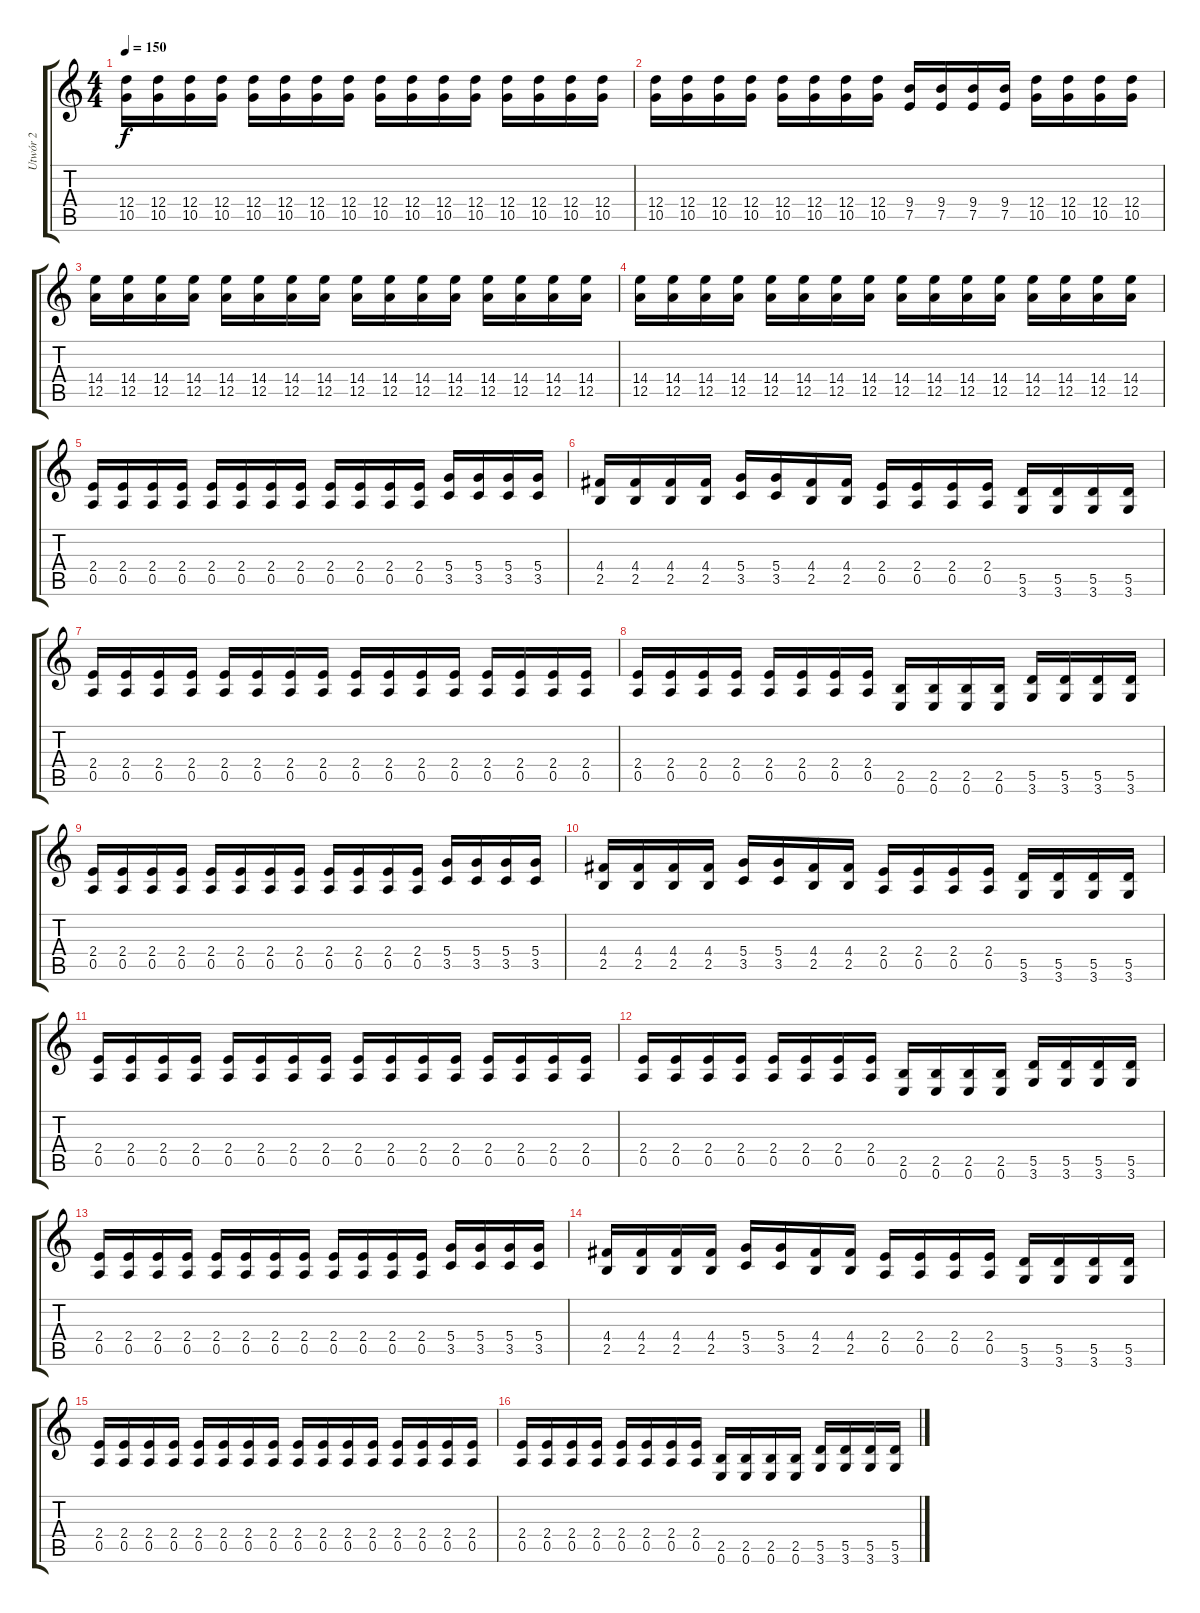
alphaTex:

\track ("Utwór 2" "Utwór 2") {instrument distortionguitar}
\staff {score tabs}
\tuning (E4 B3 G3 D3 A2 E2) {hide}
\ts (4 4)
\tempo 150
\clef g2
\ks c
(12.4 10.5).16{dy f} (12.4 10.5).16 (12.4 10.5).16 (12.4 10.5).16 (12.4 10.5).16 (12.4 10.5).16 (12.4 10.5).16 (12.4 10.5).16 (12.4 10.5).16 (12.4 10.5).16 (12.4 10.5).16 (12.4 10.5).16 (12.4 10.5).16 (12.4 10.5).16 (12.4 10.5).16 (12.4 10.5).16 |
(12.4 10.5).16 (12.4 10.5).16 (12.4 10.5).16 (12.4 10.5).16 (12.4 10.5).16 (12.4 10.5).16 (12.4 10.5).16 (12.4 10.5).16 (9.4 7.5).16 (9.4 7.5).16 (9.4 7.5).16 (9.4 7.5).16 (12.4 10.5).16 (12.4 10.5).16 (12.4 10.5).16 (12.4 10.5).16 |
(14.4 12.5).16 (14.4 12.5).16 (14.4 12.5).16 (14.4 12.5).16 (14.4 12.5).16 (14.4 12.5).16 (14.4 12.5).16 (14.4 12.5).16 (14.4 12.5).16 (14.4 12.5).16 (14.4 12.5).16 (14.4 12.5).16 (14.4 12.5).16 (14.4 12.5).16 (14.4 12.5).16 (14.4 12.5).16 |
(14.4 12.5).16 (14.4 12.5).16 (14.4 12.5).16 (14.4 12.5).16 (14.4 12.5).16 (14.4 12.5).16 (14.4 12.5).16 (14.4 12.5).16 (14.4 12.5).16 (14.4 12.5).16 (14.4 12.5).16 (14.4 12.5).16 (14.4 12.5).16 (14.4 12.5).16 (14.4 12.5).16 (14.4 12.5).16 |
(2.4 0.5).16 (2.4 0.5).16 (2.4 0.5).16 (2.4 0.5).16 (2.4 0.5).16 (2.4 0.5).16 (2.4 0.5).16 (2.4 0.5).16 (2.4 0.5).16 (2.4 0.5).16 (2.4 0.5).16 (2.4 0.5).16 (5.4 3.5).16 (5.4 3.5).16 (5.4 3.5).16 (5.4 3.5).16 |
(4.4 2.5).16 (4.4 2.5).16 (4.4 2.5).16 (4.4 2.5).16 (5.4 3.5).16 (5.4 3.5).16 (4.4 2.5).16 (4.4 2.5).16 (2.4 0.5).16 (2.4 0.5).16 (2.4 0.5).16 (2.4 0.5).16 (5.5 3.6).16 (5.5 3.6).16 (5.5 3.6).16 (5.5 3.6).16 |
(2.4 0.5).16 (2.4 0.5).16 (2.4 0.5).16 (2.4 0.5).16 (2.4 0.5).16 (2.4 0.5).16 (2.4 0.5).16 (2.4 0.5).16 (2.4 0.5).16 (2.4 0.5).16 (2.4 0.5).16 (2.4 0.5).16 (2.4 0.5).16 (2.4 0.5).16 (2.4 0.5).16 (2.4 0.5).16 |
(2.4 0.5).16 (2.4 0.5).16 (2.4 0.5).16 (2.4 0.5).16 (2.4 0.5).16 (2.4 0.5).16 (2.4 0.5).16 (2.4 0.5).16 (2.5 0.6).16 (2.5 0.6).16 (2.5 0.6).16 (2.5 0.6).16 (5.5 3.6).16 (5.5 3.6).16 (5.5 3.6).16 (5.5 3.6).16 |
(2.4 0.5).16 (2.4 0.5).16 (2.4 0.5).16 (2.4 0.5).16 (2.4 0.5).16 (2.4 0.5).16 (2.4 0.5).16 (2.4 0.5).16 (2.4 0.5).16 (2.4 0.5).16 (2.4 0.5).16 (2.4 0.5).16 (5.4 3.5).16 (5.4 3.5).16 (5.4 3.5).16 (5.4 3.5).16 |
(4.4 2.5).16 (4.4 2.5).16 (4.4 2.5).16 (4.4 2.5).16 (5.4 3.5).16 (5.4 3.5).16 (4.4 2.5).16 (4.4 2.5).16 (2.4 0.5).16 (2.4 0.5).16 (2.4 0.5).16 (2.4 0.5).16 (5.5 3.6).16 (5.5 3.6).16 (5.5 3.6).16 (5.5 3.6).16 |
(2.4 0.5).16 (2.4 0.5).16 (2.4 0.5).16 (2.4 0.5).16 (2.4 0.5).16 (2.4 0.5).16 (2.4 0.5).16 (2.4 0.5).16 (2.4 0.5).16 (2.4 0.5).16 (2.4 0.5).16 (2.4 0.5).16 (2.4 0.5).16 (2.4 0.5).16 (2.4 0.5).16 (2.4 0.5).16 |
(2.4 0.5).16 (2.4 0.5).16 (2.4 0.5).16 (2.4 0.5).16 (2.4 0.5).16 (2.4 0.5).16 (2.4 0.5).16 (2.4 0.5).16 (2.5 0.6).16 (2.5 0.6).16 (2.5 0.6).16 (2.5 0.6).16 (5.5 3.6).16 (5.5 3.6).16 (5.5 3.6).16 (5.5 3.6).16 |
(2.4 0.5).16 (2.4 0.5).16 (2.4 0.5).16 (2.4 0.5).16 (2.4 0.5).16 (2.4 0.5).16 (2.4 0.5).16 (2.4 0.5).16 (2.4 0.5).16 (2.4 0.5).16 (2.4 0.5).16 (2.4 0.5).16 (5.4 3.5).16 (5.4 3.5).16 (5.4 3.5).16 (5.4 3.5).16 |
(4.4 2.5).16 (4.4 2.5).16 (4.4 2.5).16 (4.4 2.5).16 (5.4 3.5).16 (5.4 3.5).16 (4.4 2.5).16 (4.4 2.5).16 (2.4 0.5).16 (2.4 0.5).16 (2.4 0.5).16 (2.4 0.5).16 (5.5 3.6).16 (5.5 3.6).16 (5.5 3.6).16 (5.5 3.6).16 |
(2.4 0.5).16 (2.4 0.5).16 (2.4 0.5).16 (2.4 0.5).16 (2.4 0.5).16 (2.4 0.5).16 (2.4 0.5).16 (2.4 0.5).16 (2.4 0.5).16 (2.4 0.5).16 (2.4 0.5).16 (2.4 0.5).16 (2.4 0.5).16 (2.4 0.5).16 (2.4 0.5).16 (2.4 0.5).16 |
(2.4 0.5).16 (2.4 0.5).16 (2.4 0.5).16 (2.4 0.5).16 (2.4 0.5).16 (2.4 0.5).16 (2.4 0.5).16 (2.4 0.5).16 (2.5 0.6).16 (2.5 0.6).16 (2.5 0.6).16 (2.5 0.6).16 (5.5 3.6).16 (5.5 3.6).16 (5.5 3.6).16 (5.5 3.6).16
